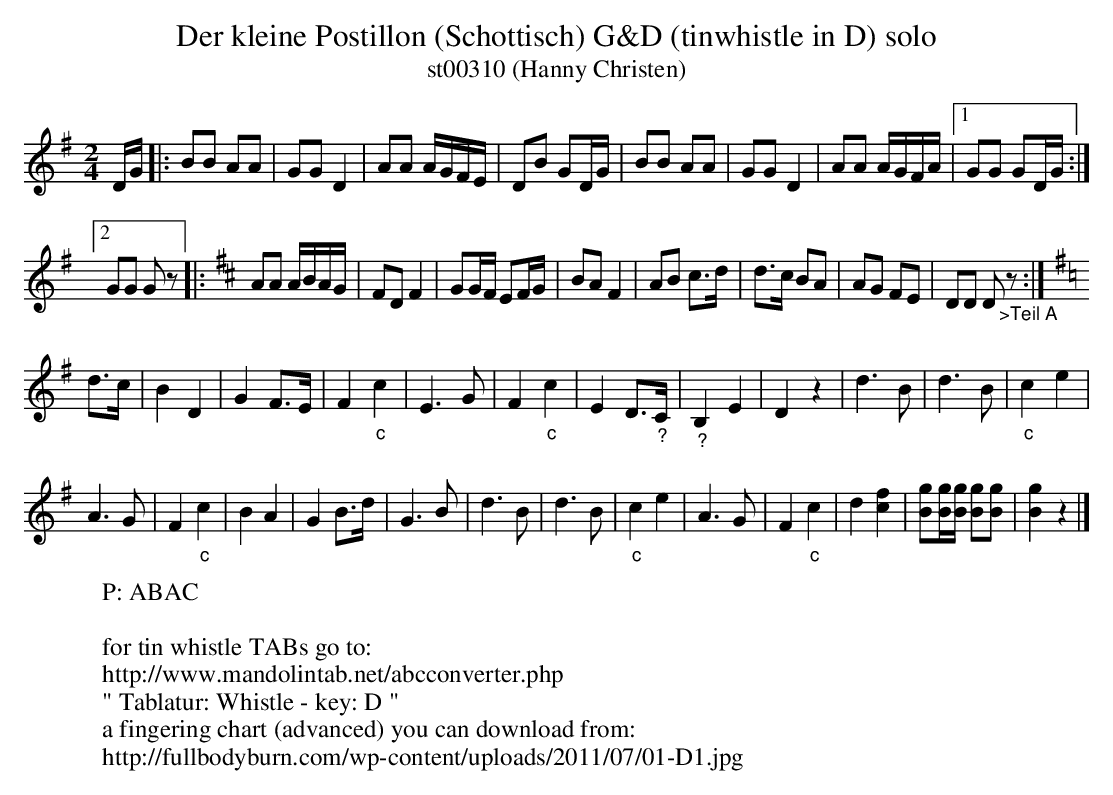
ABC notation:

X:1
T:Der kleine Postillon (Schottisch) G&D (tinwhistle in D) solo
T:st00310 (Hanny Christen)
M:2/4
L:1/8
K:G transpose=12
D/2G/2 |: BB AA | GG D2 | AA A/2G/2F/2E/2 | DB GD/2G/2 | BB AA | \
GGD2 | AA A/2G/2F/2A/2 |1 GG GD/2G/2 :|2
 GG Gz |: [K:D] AA A/2B/2A/2G/2 | FDF2 | \
GG/2F/2 EF/2G/2 | BAF2 | AB c>d | d>c BA | AG FE | DD D"_>Teil A"z :| [K:G]
d>c | B2D2 | G2F>E | F2"_c"c2 | E3G | F2"_c"c2 | E2D>"_?"C | "_?"B,2E2 | \
D2z2 | d3B | d3B | "_c"c2e2 |
 A3G | F2"_c"c2 | B2A2 | G2B>d | \
G3B | d3B | d3B | "_c"c2e2 | A3G | F2"_c"c2 | d2[cf]2 | [Bg][B/2g/2][B/2g/2] [Bg][Bg] | [B2g2] z2 |]
W:P: ABAC
W:
W:for tin whistle TABs go to:
W:http://www.mandolintab.net/abcconverter.php
W:" Tablatur: Whistle - key: D "
W:a fingering chart (advanced) you can download from:
W:http://fullbodyburn.com/wp-content/uploads/2011/07/01-D1.jpg
